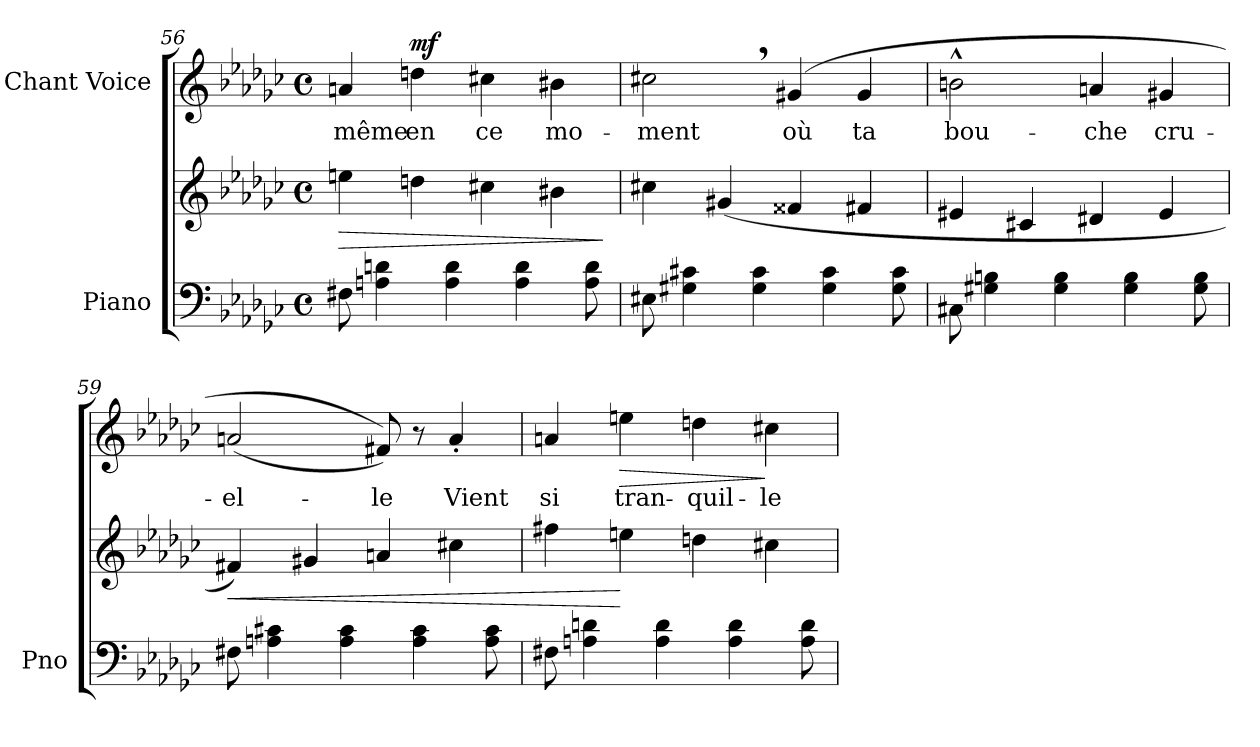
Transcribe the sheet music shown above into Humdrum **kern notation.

**kern	**kern	**dynam	**kern	**text	**dynam
*part2	*part2	*part2	*part1	*part1	*part1
*staff3	*staff2	*staff2/3	*staff1	*staff1	*staff1
*I"Piano	*	*	*I"Chant Voice	*	*
*I'Pno	*	*	*	*	*
!!LO:LB:g=z
*clefF4	*clefG2	*	*clefG2	*	*
*k[b-e-a-d-g-c-]	*k[b-e-a-d-g-c-]	*	*k[b-e-a-d-g-c-]	*	*
*M4/4	*M4/4	*	*M4/4	*	*
*met(c)	*met(c)	*	*met(c)	*	*
=56	=56	=56	=56	=56	=56
!	!	!LO:HP:b	!	!LO:LY:b	!
8F#X\	4een\	>	4an/	même	.
4An\ 4dn\	.	.	.	.	.
!	!	!	!	!LO:LY:b	!LO:DY:a
.	4ddn\	.	4ddn\	en	mf
4A\ 4d\	.	.	.	.	.
!	!	!	!	!LO:LY:b	!
.	4cc#X\	.	4cc#X\	ce	.
4A\ 4d\	.	.	.	.	.
!	!	!	!	!LO:LY:b	!
.	4b#X\	.	4b#X\	mo-	.
8A\ 8d\	.	.	.	.	.
.	.	]	.	.	.
=57	=57	=57	=57	=57	=57
!	!	!	!	!LO:LY:b	!
8E#X\	4cc#X\	.	2cc#X,\	-ment	.
4G#X\ 4c#X\	.	.	.	.	.
.	(<4g#X/	.	.	.	.
4G#\ 4c#\	.	.	.	.	.
!	!	!	!	!LO:LY:b	!
.	4f##X/	.	(>4g#X/	où	.
4G#\ 4c#\	.	.	.	.	.
!	!	!	!	!LO:LY:b	!
.	4f#X/	.	4g#/	ta	.
8G#\ 8c#\	.	.	.	.	.
=58	=58	=58	=58	=58	=58
!	!	!	!	!LO:LY:b	!
8C#X\	4e#X/	.	2bn^^\	bou-	.
4G#X\ 4Bn\	.	.	.	.	.
.	4c#X/	.	.	.	.
4G#\ 4B\	.	.	.	.	.
!	!	!	!	!LO:LY:b	!
.	4d#X/	.	4an/	-che	.
4G#\ 4B\	.	.	.	.	.
!	!	!	!	!LO:LY:b	!
.	4e#/	.	4g#X/	cru-	.
8G#\ 8B\	.	.	.	.	.
=59	=59	=59	=59	=59	=59
!	!	!LO:HP:b	!	!LO:LY:b	!
8F#X\	4f#X/)	<	(<2an/	-el-	.
4An\ 4c#X\	.	.	.	.	.
.	4g#X/	.	.	.	.
4A\ 4c#\	.	.	.	.	.
!	!	!	!	!LO:LY:b	!
.	4an/	.	8f#X/))	-le	.
4A\ 4c#\	.	.	8r	.	.
!	!	!	!	!LO:LY:b	!
.	4cc#X\	.	4a'/	Vient	.
8A\ 8c#\	.	.	.	.	.
=60	=60	=60	=60	=60	=60
!	!	!	!	!LO:LY:b	!
8F#X\	4ff#X\	.	4an/	si	.
4An\ 4dn\	.	.	.	.	.
!	!	!	!	!LO:LY:b	!LO:HP:b
.	4een\	[	4een\	tran-	>
4A\ 4d\	.	.	.	.	.
!	!	!	!	!LO:LY:b	!
.	4ddn\	.	4ddn\	-quil-	.
4A\ 4d\	.	.	.	.	.
!	!	!	!	!LO:LY:b	!
.	4cc#X\	.	4cc#X\	-le-	]
8A\ 8d\	.	.	.	.	.
=	=	=	=	=	=
*-	*-	*-	*-	*-	*-
